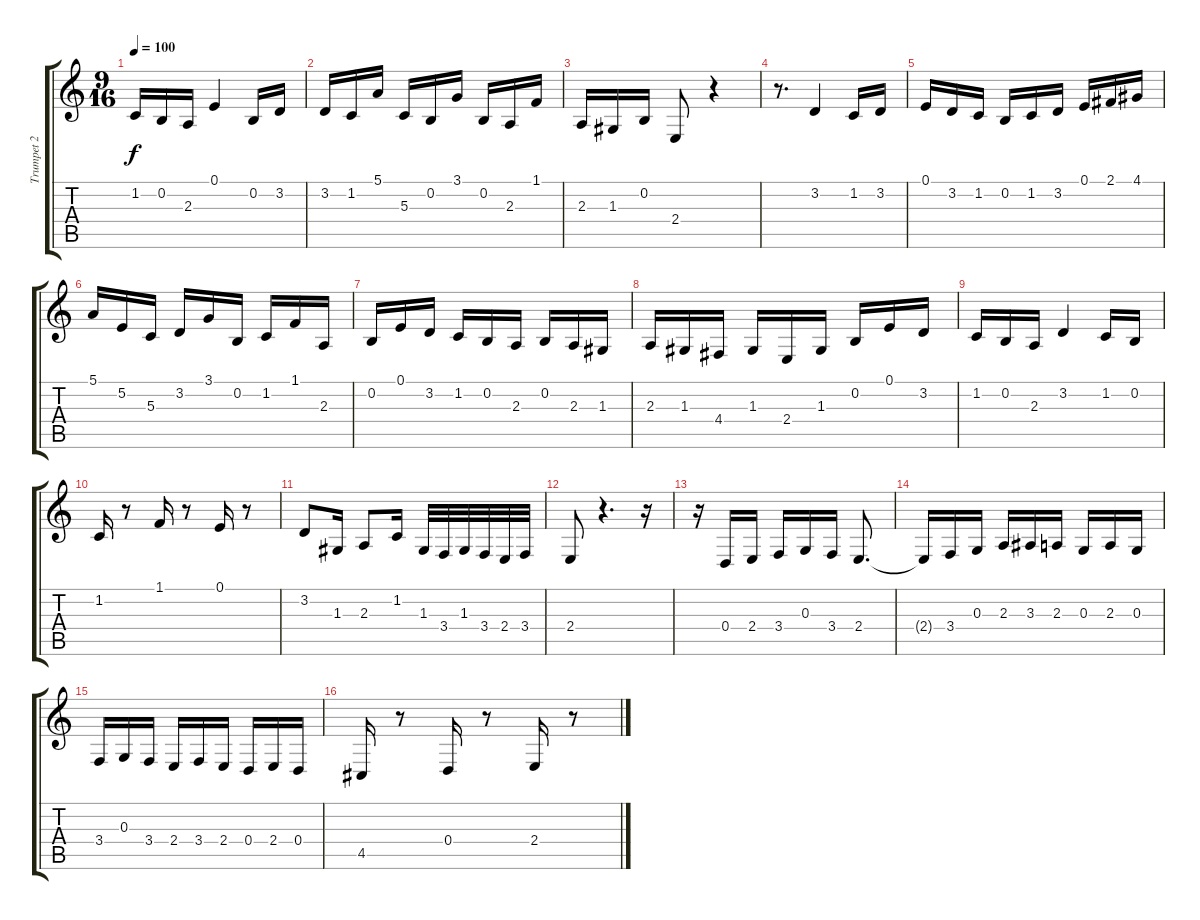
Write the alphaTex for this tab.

\track ("Trumpet 2" "Trumpet 2") {instrument trumpet}
\staff {score tabs}
\tuning (E4 B3 G3 D3 A2 E2) {hide}
\ts (9 16)
\tempo 100
\clef g2
\ks c
1.2.16{dy f} 0.2.16 2.3.16 0.1.4 0.2.16 3.2.16 |
3.2.16 1.2.16 5.1.16 5.3.16 0.2.16 3.1.16 0.2.16 2.3.16 1.1.16 |
2.3.16 1.3.16 0.2.16 2.4.8 r.4 |
r.8{d} 3.2.4 1.2.16 3.2.16 |
0.1.16 3.2.16 1.2.16 0.2.16 1.2.16 3.2.16 0.1.16 2.1.16 4.1.16 |
5.1.16 5.2.16 5.3.16 3.2.16 3.1.16 0.2.16 1.2.16 1.1.16 2.3.16 |
0.2.16 0.1.16 3.2.16 1.2.16 0.2.16 2.3.16 0.2.16 2.3.16 1.3.16 |
2.3.16 1.3.16 4.4.16 1.3.16 2.4.16 1.3.16 0.2.16 0.1.16 3.2.16 |
1.2.16 0.2.16 2.3.16 3.2.4 1.2.16 0.2.16 |
1.2.16 r.8 1.1.16 r.8 0.1.16 r.8 |
3.2.8 1.3.16 2.3.8 1.2.16 1.3.32 3.4.32 1.3.32 3.4.32 2.4.32 3.4.32 |
2.4.8 r.4{d} r.16 |
r.16 0.4.16 2.4.16 3.4.16 0.3.16 3.4.16 2.4.8{d} |
2.4{t}.16 3.4.16 0.3.16 2.3.16 3.3.16 2.3.16 0.3.16 2.3.16 0.3.16 |
3.4.16 0.3.16 3.4.16 2.4.16 3.4.16 2.4.16 0.4.16 2.4.16 0.4.16 |
4.5.16 r.8 0.4.16 r.8 2.4.16 r.8
